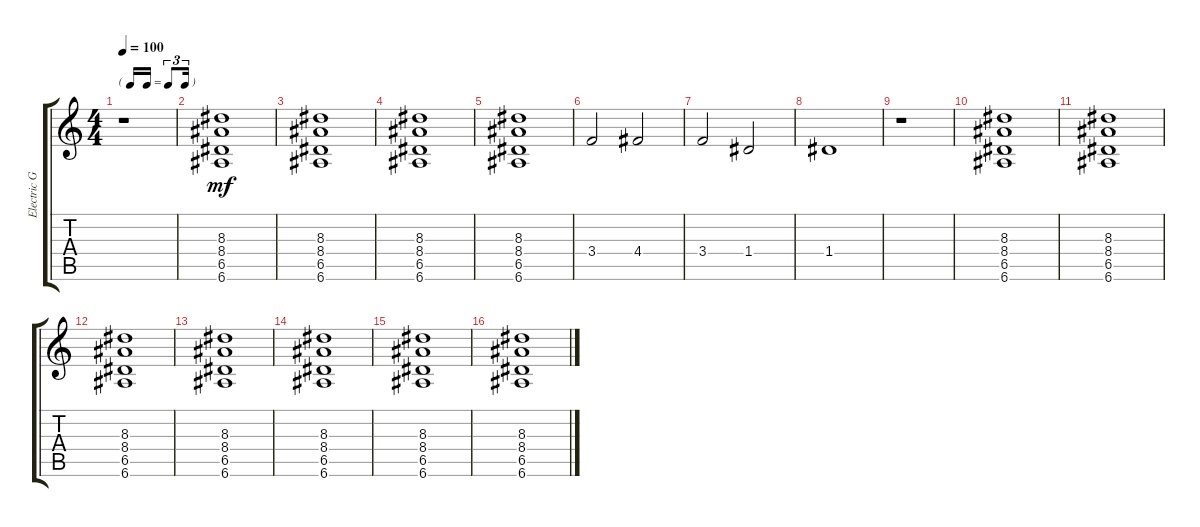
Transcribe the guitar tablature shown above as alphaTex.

\track ("Electric Guitar" "Electric G") {instrument electricguitarclean}
\staff {score tabs}
\tuning (E4 B3 G3 D3 A2 E2) {hide}
\ts (4 4)
\tf triplet16th
\tempo 100
\clef g2
\ks c
r.1{dy mf} |
(8.3 8.4 6.5 6.6).1 |
(8.3 8.4 6.5 6.6).1 |
(8.3 8.4 6.5 6.6).1 |
(8.3 8.4 6.5 6.6).1 |
3.4.2 4.4.2 |
3.4.2 1.4.2 |
1.4.1 |
r.1 |
(8.3 8.4 6.5 6.6).1 |
(8.3 8.4 6.5 6.6).1 |
(8.3 8.4 6.5 6.6).1 |
(8.3 8.4 6.5 6.6).1 |
(8.3 8.4 6.5 6.6).1 |
(8.3 8.4 6.5 6.6).1 |
(8.3 8.4 6.5 6.6).1
